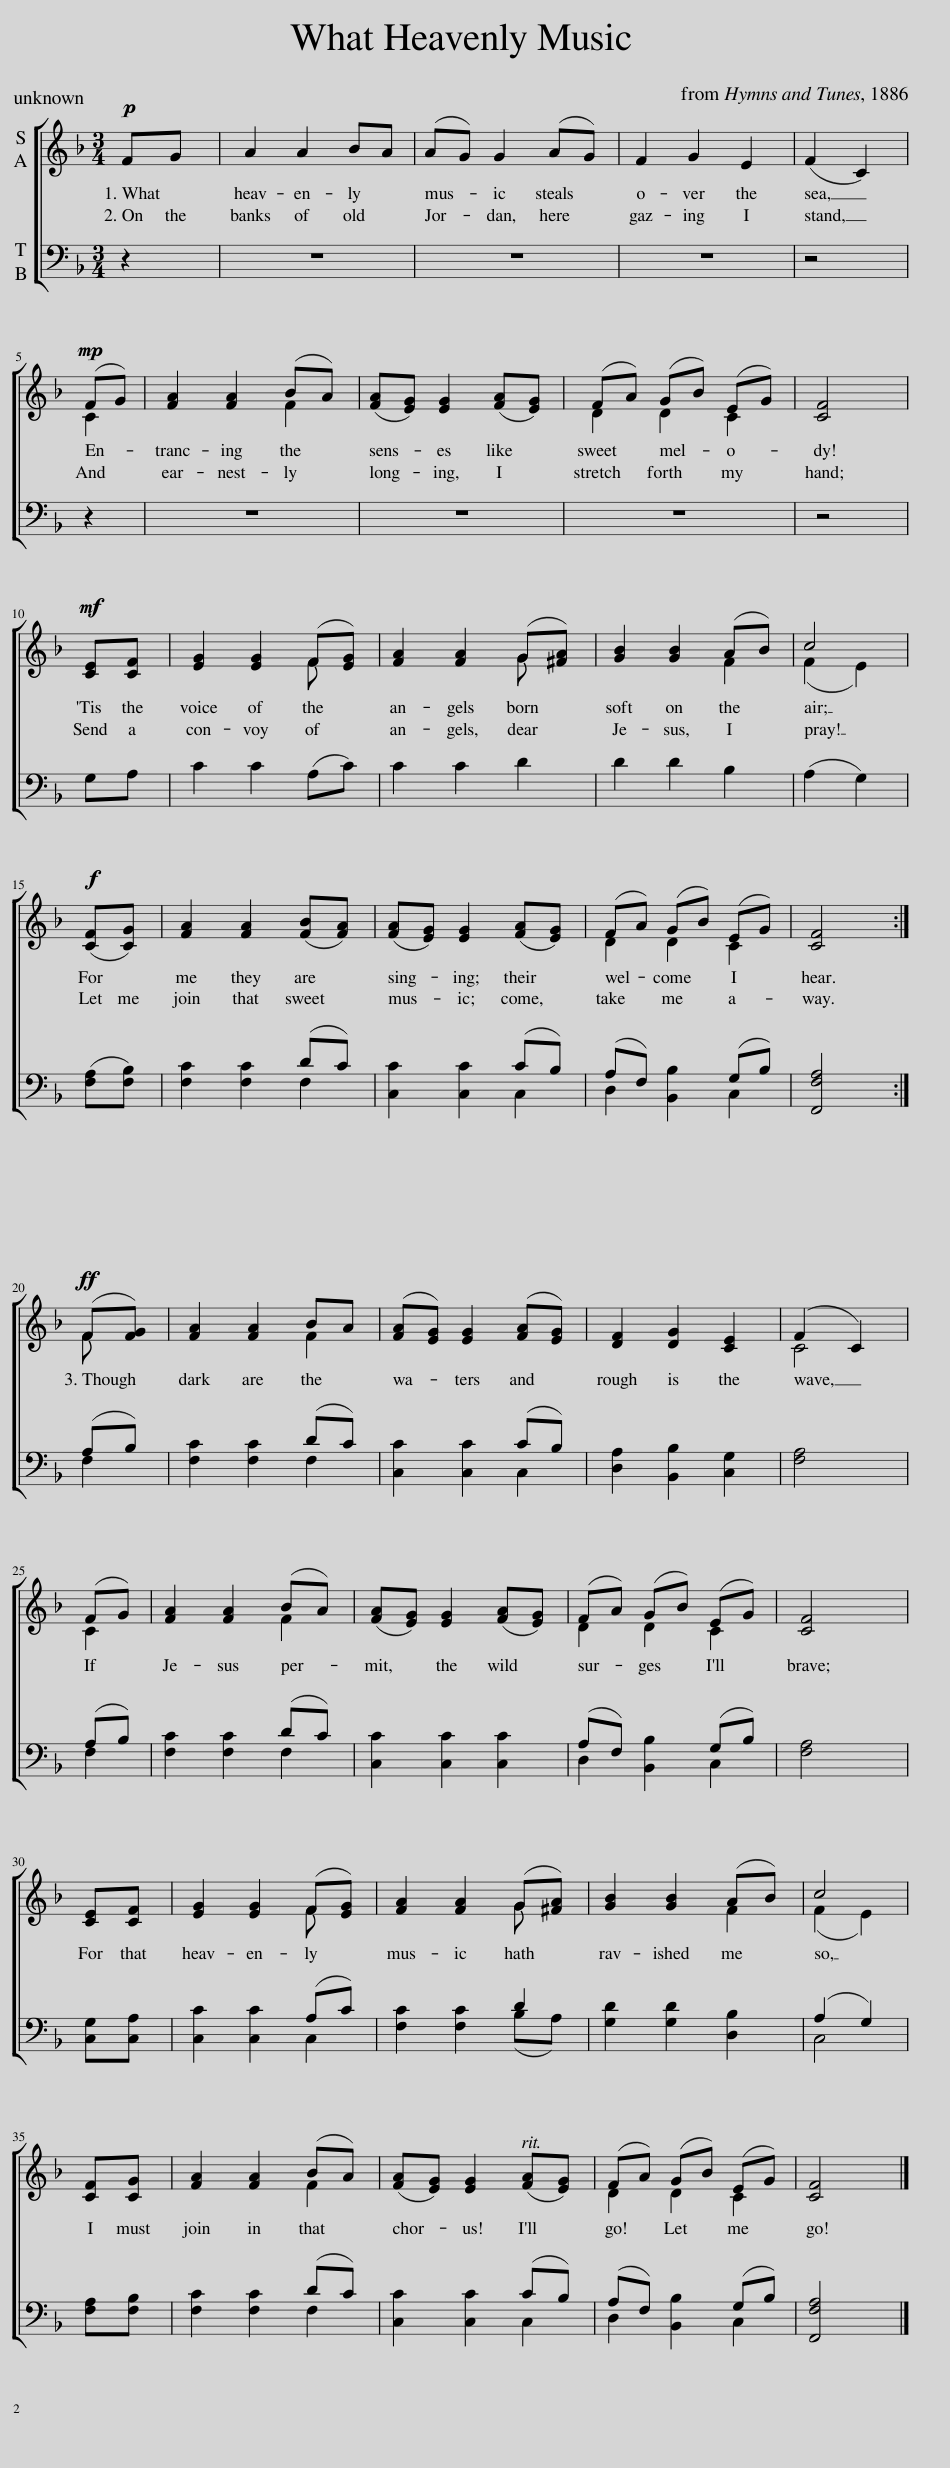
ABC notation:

X:1
%%score [ ( 1 2 ) ( 3 4 ) ]
L:1/8
Q:1/4=100
M:3/4
I:linebreak $
K:F
V:1 treble
V:2 treble
V:3 bass
V:4 bass
V:1
!p! FG | A2 A2 BA | (AG) G2 (AG) | F2 G2 E2 | (F2 C2) |$ %5
!mp! (FG) | [FA]2 [FA]2 (BA) | ([FA][EG]) [EG]2 ([FA][EG]) | (FA) (GB) (EG) | [CF]4 |$ %10
!mf! [CE][CF] | [EG]2 [EG]2 (F[EG]) | [FA]2 [FA]2 (G[^FA]) | [GB]2 [GB]2 (AB) | c4 |$ %15
!f! ([CF][CG]) | [FA]2 [FA]2 ([FB][FA]) | ([FA][EG]) [EG]2 ([FA][EG]) | (FA) (GB) (EG) | [CF]4 :|$ %20
!ff! (F[FG]) | [FA]2 [FA]2 BA | ([FA][EG]) [EG]2 ([FA][EG]) | [DF]2 [DG]2 [CE]2 | (F2 C2) |$ %25
 (FG) | [FA]2 [FA]2 (BA) | ([FA][EG]) [EG]2 ([FA][EG]) | (FA) (GB) (EG) | [CF]4 |$ %30
 [CE][CF] | [EG]2 [EG]2 (F[EG]) | [FA]2 [FA]2 (G[^FA]) | [GB]2 [GB]2 (AB) | c4 |$ %35
 [CF][CG] | [FA]2 [FA]2 (BA) | ([FA][EG]) [EG]2[Q:1/4=100] ([FA][Q:1/4=97][EG]) |[Q:1/4=95] (F[Q:1/4=92]A)[Q:1/4=90] (G[Q:1/4=87]B)[Q:1/4=85] (E[Q:1/4=82]G) |[Q:1/4=80] [CF]4 |] %40
V:2
 x2 | x6 | x6 | x6 | x4 |$ %5
 C2 | x4 F2 | x6 | D2 D2 C2 | x4 |$ %10
 x2 | x4 F x | x4 G x | x4 F2 | (F2 E2) |$ %15
 x2 | x6 | x6 | D2 D2 C2 | x4 :|$ %20
 F x | x4 F2 | x6 | x6 | C4 |$ %25
 C2 | x4 F2 | x6 | D2 D2 C2 | x4 |$ %30
 x2 | x4 F x | x4 G x | x4 F2 | (F2 E2) |$ %35
 x2 | x4 F2 | x6 | D2 D2 C2 | x4 |] %40
V:3
 z2 | z6 | z6 | z6 | z4 |$ %5
 z2 | z6 | z6 | z6 | z4 |$ %10
 G,A, | C2 C2 (A,C) | C2 C2 D2 | D2 D2 B,2 | (A,2 G,2) |$ %15
 ([F,A,][F,B,]) | [F,C]2 [F,C]2 (DC) | [C,C]2 [C,C]2 (CB,) | (A,F,) [B,,B,]2 (G,B,) | [F,,F,A,]4 :|$ %20
 (A,B,) | [F,C]2 [F,C]2 (DC) | [C,C]2 [C,C]2 (CB,) | [D,A,]2 [B,,B,]2 [C,G,]2 | [F,A,]4 |$ %25
 (A,B,) | [F,C]2 [F,C]2 (DC) | [C,C]2 [C,C]2 [C,C]2 | (A,F,) [B,,B,]2 (G,B,) | [F,A,]4 |$ %30
 [C,G,][C,A,] | [C,C]2 [C,C]2 (A,C) | [F,C]2 [F,C]2 D2 | [G,D]2 [G,D]2 [D,B,]2 | (A,2 G,2) |$ %35
 [F,A,][F,B,] | [F,C]2 [F,C]2 (DC) | [C,C]2 [C,C]2 (CB,) | (A,F,) [B,,B,]2 (G,B,) | [F,,F,A,]4 |] %40
V:4
 x2 | x6 | x6 | x6 | x4 |$ %5
 x2 | x6 | x6 | x6 | x4 |$ %10
 x2 | x6 | x6 | x6 | x4 |$ %15
 x2 | x4 F,2 | x4 C,2 | D,2 x2 C,2 | x4 :|$ %20
 F,2 | x4 F,2 | x4 C,2 | x6 | x4 |$ %25
 F,2 | x4 F,2 | x6 | D,2 x2 C,2 | x4 |$ %30
 x2 | x4 C,2 | x4 (B,A,) | x6 | C,4 |$ %35
 x2 | x4 F,2 | x4 C,2 | D,2 x2 C,2 | x4 |] %40
